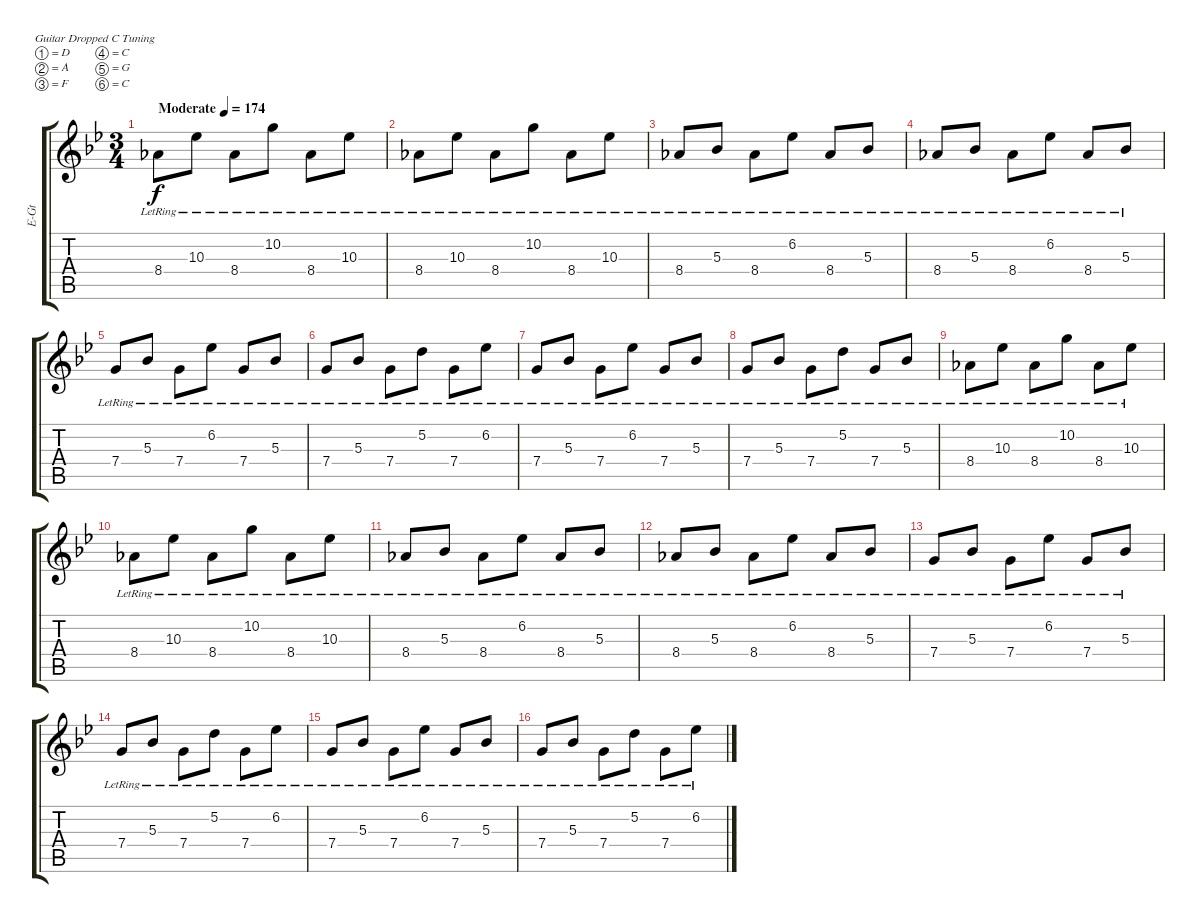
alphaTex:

\bracketExtendMode groupsimilarinstruments
\track ("Additional Guitar" "E-Gt") {instrument distortionguitar}
\staff {score tabs}
\tuning (D4 A3 F3 C3 G2 C2)
\ts (3 4)
\beaming (8 2 2 2)
\tempo (174 "Moderate")
\clef g2
\ks bb
8.4{lr acc b}.8{dy f instrument distortionguitar} 10.3{lr acc forcenatural}.8 8.4{lr acc b}.8 10.2{lr acc forcenatural}.8 8.4{lr acc b}.8 10.3{lr acc forcenatural}.8 |
8.4{lr acc b}.8 10.3{lr acc forcenatural}.8 8.4{lr acc b}.8 10.2{lr acc forcenatural}.8 8.4{lr acc b}.8 10.3{lr acc forcenatural}.8 |
8.4{lr acc b}.8 5.3{lr acc forcenatural}.8 8.4{lr acc b}.8 6.2{lr acc forcenatural}.8 8.4{lr acc b}.8 5.3{lr acc forcenatural}.8 |
8.4{lr acc b}.8 5.3{lr acc forcenatural}.8 8.4{lr acc b}.8 6.2{lr acc forcenatural}.8 8.4{lr acc b}.8 5.3{lr acc forcenatural}.8 |
7.4{lr acc forcenatural}.8 5.3{lr acc forcenatural}.8 7.4{lr acc forcenatural}.8 6.2{lr acc forcenatural}.8 7.4{lr acc forcenatural}.8 5.3{lr acc forcenatural}.8 |
7.4{lr acc forcenatural}.8 5.3{lr acc forcenatural}.8 7.4{lr acc forcenatural}.8 5.2{lr acc forcenatural}.8 7.4{lr acc forcenatural}.8 6.2{lr acc forcenatural}.8 |
7.4{lr acc forcenatural}.8 5.3{lr acc forcenatural}.8 7.4{lr acc forcenatural}.8 6.2{lr acc forcenatural}.8 7.4{lr acc forcenatural}.8 5.3{lr acc forcenatural}.8 |
7.4{lr acc forcenatural}.8 5.3{lr acc forcenatural}.8 7.4{lr acc forcenatural}.8 5.2{lr acc forcenatural}.8 7.4{lr acc forcenatural}.8 5.3{lr acc forcenatural}.8 |
8.4{lr acc b}.8 10.3{lr acc forcenatural}.8 8.4{lr acc b}.8 10.2{lr acc forcenatural}.8 8.4{lr acc b}.8 10.3{lr acc forcenatural}.8 |
8.4{lr acc b}.8 10.3{lr acc forcenatural}.8 8.4{lr acc b}.8 10.2{lr acc forcenatural}.8 8.4{lr acc b}.8 10.3{lr acc forcenatural}.8 |
8.4{lr acc b}.8 5.3{lr acc forcenatural}.8 8.4{lr acc b}.8 6.2{lr acc forcenatural}.8 8.4{lr acc b}.8 5.3{lr acc forcenatural}.8 |
8.4{lr acc b}.8 5.3{lr acc forcenatural}.8 8.4{lr acc b}.8 6.2{lr acc forcenatural}.8 8.4{lr acc b}.8 5.3{lr acc forcenatural}.8 |
7.4{lr acc forcenatural}.8 5.3{lr acc forcenatural}.8 7.4{lr acc forcenatural}.8 6.2{lr acc forcenatural}.8 7.4{lr acc forcenatural}.8 5.3{lr acc forcenatural}.8 |
7.4{lr acc forcenatural}.8 5.3{lr acc forcenatural}.8 7.4{lr acc forcenatural}.8 5.2{lr acc forcenatural}.8 7.4{lr acc forcenatural}.8 6.2{lr acc forcenatural}.8 |
7.4{lr acc forcenatural}.8 5.3{lr acc forcenatural}.8 7.4{lr acc forcenatural}.8 6.2{lr acc forcenatural}.8 7.4{lr acc forcenatural}.8 5.3{lr acc forcenatural}.8 |
7.4{lr acc forcenatural}.8 5.3{lr acc forcenatural}.8 7.4{lr acc forcenatural}.8 5.2{lr acc forcenatural}.8 7.4{lr acc forcenatural}.8 6.2{lr acc forcenatural}.8
